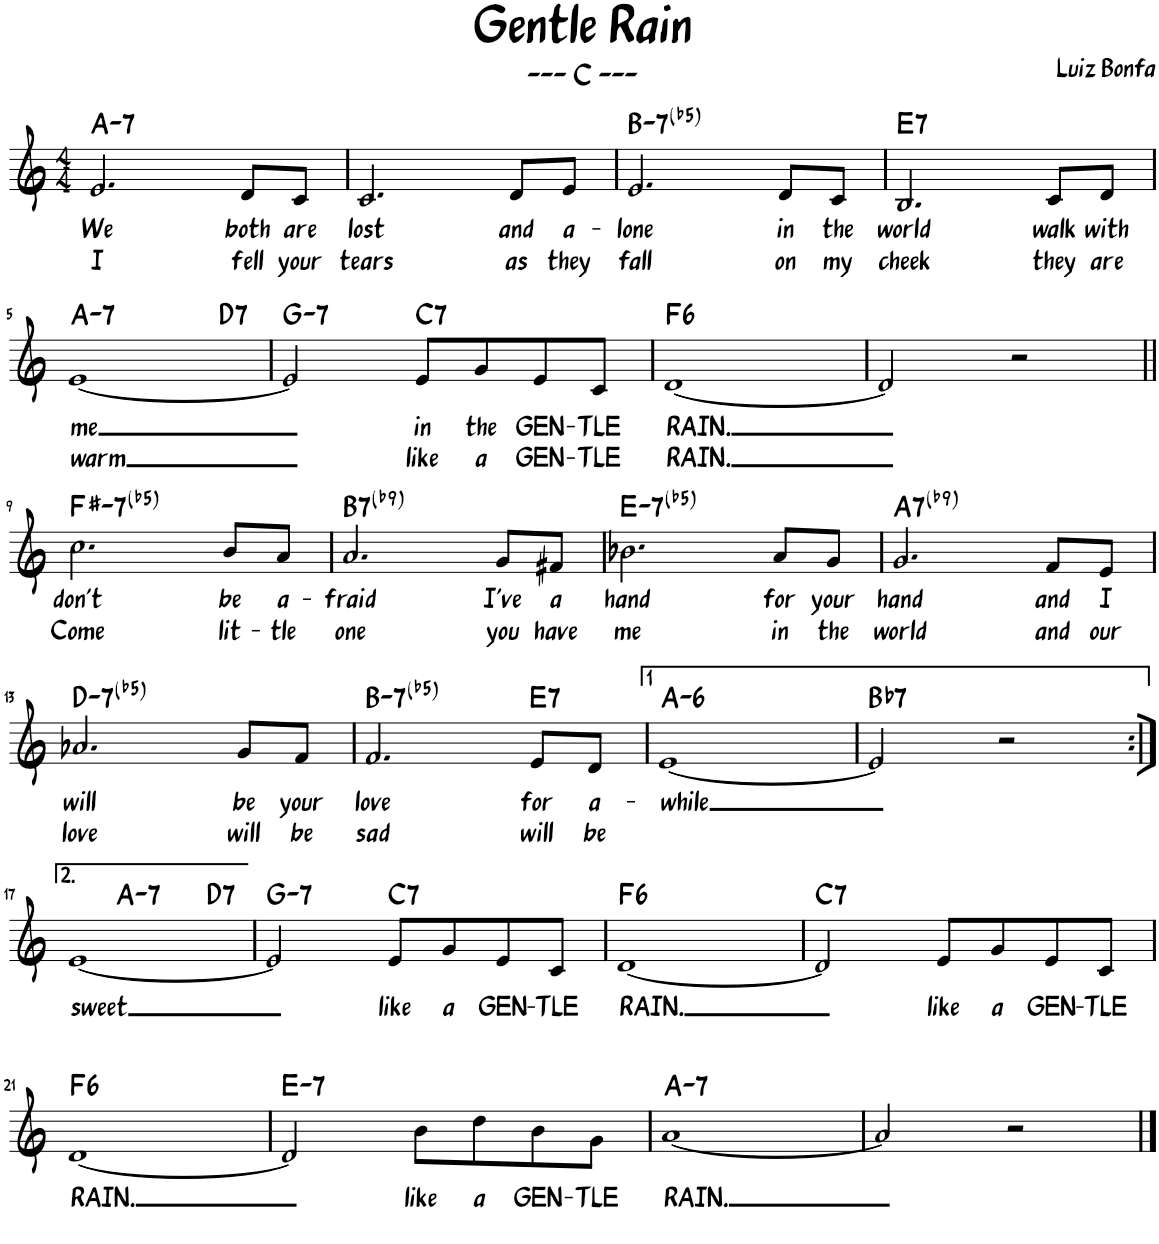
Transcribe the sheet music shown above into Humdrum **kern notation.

**kern	**text	**text	**harte
*part1	*part1	*part1	*part1
*staff1	*staff1	*staff1	*
*clefG2	*	*	*
*k[]	*	*	*
*M4/4	*	*	*
=1	=1	=1	=1
!	!LO:LY:b	!LO:LY:b	!LO:H:kt=7
2.e/	We	I	A:min7
!	!LO:LY:b	!LO:LY:b	!
8d/L	both	fell	.
!	!LO:LY:b	!LO:LY:b	!
8c/J	are	your	.
=2	=2	=2	=2
!	!LO:LY:b	!LO:LY:b	!
2.c/	lost	tears	.
!	!LO:LY:b	!LO:LY:b	!
8d/L	and	as	.
!	!LO:LY:b	!LO:LY:b	!
8e/J	a-	they	.
=3	=3	=3	=3
!	!LO:LY:b	!LO:LY:b	!LO:H:kt=-7(b5)
2.e/	-lone	fall	B:hdim7
!	!LO:LY:b	!LO:LY:b	!
8d/L	in	on	.
!	!LO:LY:b	!LO:LY:b	!
8c/J	the	my	.
=4	=4	=4	=4
!	!LO:LY:b	!LO:LY:b	!LO:H:kt=7
2.B/	world	cheek	E:7
!	!LO:LY:b	!LO:LY:b	!
8c/L	walk	they	.
!	!LO:LY:b	!LO:LY:b	!
8d/J	with	are	.
!!LO:LB:g=z
=5	=5	=5	=5
!	!LO:LY:b	!LO:LY:b	!LO:H:kt=7
*^	*	*	*
[1e	2.ryy	me	warm	A:min7
!	!	!	!	!LO:H:kt=7
.	4ryy	.	.	D:7
=6	=6	=6	=6	=6
!	!	!	!	!LO:H:kt=7
*v	*v	*	*	*
2e/]	.	.	G:min7
!	!LO:LY:b	!LO:LY:b	!LO:H:kt=7
8e/L	in	like	C:7
!	!LO:LY:b	!LO:LY:b	!
8g/	the	a	.
!	!LO:LY:b	!LO:LY:b	!
8e/	GEN-	GEN-	.
!	!LO:LY:b	!LO:LY:b	!
8c/J	-TLE	-TLE	.
=7	=7	=7	=7
!	!LO:LY:b	!LO:LY:b	!LO:H:kt=6
[1d	RAIN.	RAIN.	F:maj6
=8	=8	=8	=8
2d/]	.	.	.
2r	.	.	.
!!LO:LB:g=z
=9||	=9||	=9||	=9||
!	!LO:LY:b	!LO:LY:b	!LO:H:kt=-7(b5)
2.cc\	don't	Come	F#:hdim7
!	!LO:LY:b	!LO:LY:b	!
8b/L	be	lit-	.
!	!LO:LY:b	!LO:LY:b	!
8a/J	a-	-tle	.
=10	=10	=10	=10
!	!LO:LY:b	!LO:LY:b	!LO:H:kt=7
2.a/	-fraid	one	B:7(b9)
!	!LO:LY:b	!LO:LY:b	!
8g/L	I've	you	.
!	!LO:LY:b	!LO:LY:b	!
8f#X/J	a	have	.
=11	=11	=11	=11
!	!LO:LY:b	!LO:LY:b	!LO:H:kt=-7(b5)
2.b-X\	hand	me	E:hdim7
!	!LO:LY:b	!LO:LY:b	!
8a/L	for	in	.
!	!LO:LY:b	!LO:LY:b	!
8g/J	your	the	.
=12	=12	=12	=12
!	!LO:LY:b	!LO:LY:b	!LO:H:kt=7
2.g/	hand	world	A:7(b9)
!	!LO:LY:b	!LO:LY:b	!
8f/L	and	and	.
!	!LO:LY:b	!LO:LY:b	!
8e/J	I	our	.
!!LO:LB:g=z
=13	=13	=13	=13
!	!LO:LY:b	!LO:LY:b	!LO:H:kt=-7(b5)
2.a-X/	will	love	D:hdim7
!	!LO:LY:b	!LO:LY:b	!
8g/L	be	will	.
!	!LO:LY:b	!LO:LY:b	!
8f/J	your	be	.
=14	=14	=14	=14
!	!LO:LY:b	!LO:LY:b	!LO:H:kt=-7(b5)
2.f/	love	sad	B:hdim7
!	!LO:LY:b	!LO:LY:b	!LO:H:kt=7
8e/L	for	will	E:7
!	!LO:LY:b	!LO:LY:b	!
8d/J	a-	be	.
=15	=15	=15	=15
!	!LO:LY:b	!	!LO:H:kt=6
[1e	-while	.	A:min6
=16	=16	=16	=16
!	!	!	!LO:H:kt=7
2e/]	.	.	Bb:7
2r	.	.	.
!!LO:LB:g=z
=17:|!	=17:|!	=17:|!	=17:|!
!	!LO:LY:b	!	!
*^	*	*	*
*	*^	*	*	*
[1e	4ryy	2.ryy	sweet	.	.
!	!	!	!	!	!LO:H:kt=7
.	2.ryy	.	.	.	A:min7
!	!	!	!	!	!LO:H:kt=7
.	.	4ryy	.	.	D:7
=18	=18	=18	=18	=18	=18
!	!	!	!	!	!LO:H:kt=7
*v	*v	*v	*	*	*
2e/]	.	.	G:min7
!	!LO:LY:b	!	!LO:H:kt=7
8e/L	like	.	C:7
!	!LO:LY:b	!	!
8g/	a	.	.
!	!LO:LY:b	!	!
8e/	GEN-	.	.
!	!LO:LY:b	!	!
8c/J	-TLE	.	.
=19	=19	=19	=19
!	!LO:LY:b	!	!LO:H:kt=6
[1d	RAIN.	.	F:maj6
=20	=20	=20	=20
!	!	!	!LO:H:kt=7
2d/]	.	.	C:7
!	!LO:LY:b	!	!
8e/L	like	.	.
!	!LO:LY:b	!	!
8g/	a	.	.
!	!LO:LY:b	!	!
8e/	GEN-	.	.
!	!LO:LY:b	!	!
8c/J	-TLE	.	.
!!LO:LB:g=z
=21	=21	=21	=21
!	!LO:LY:b	!	!LO:H:kt=6
[1d	RAIN.	.	F:maj6
=22	=22	=22	=22
!	!	!	!LO:H:kt=7
2d/]	.	.	E:min7
!	!LO:LY:b	!	!
8b\L	like	.	.
!	!LO:LY:b	!	!
8dd\	a	.	.
!	!LO:LY:b	!	!
8b\	GEN-	.	.
!	!LO:LY:b	!	!
8g\J	-TLE	.	.
=23	=23	=23	=23
!	!LO:LY:b	!	!LO:H:kt=7
[1a	RAIN.	.	A:min7
=24	=24	=24	=24
2a/]	.	.	.
2r	.	.	.
==	==	==	==
*-	*-	*-	*-
